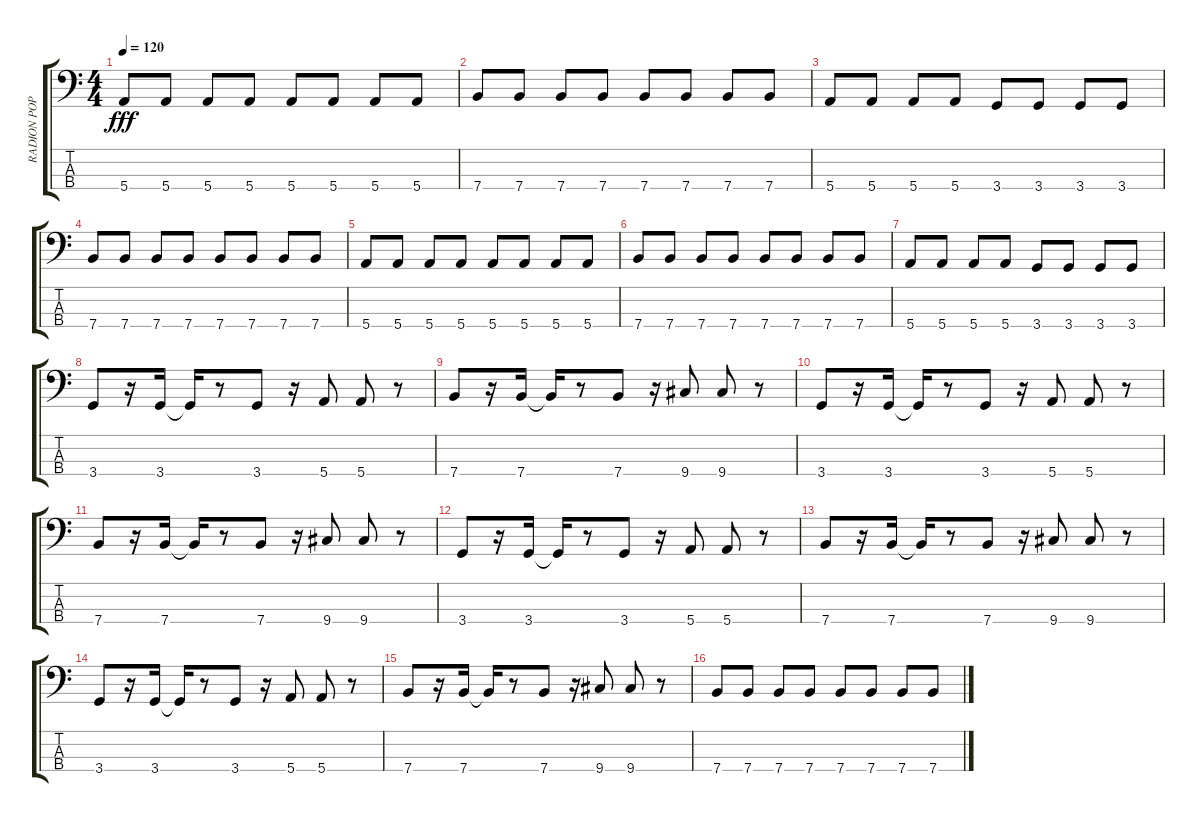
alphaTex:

\track ("RADION POPOV" "RADION POP") {instrument electricbassfinger}
\staff {score tabs}
\tuning (G2 D2 A1 E1) {hide}
\ts (4 4)
\tempo 120
\clef f4
\ks c
5.4.8{dy fff} 5.4.8 5.4.8 5.4.8 5.4.8 5.4.8 5.4.8 5.4.8 |
7.4.8 7.4.8 7.4.8 7.4.8 7.4.8 7.4.8 7.4.8 7.4.8 |
5.4.8 5.4.8 5.4.8 5.4.8 3.4.8 3.4.8 3.4.8 3.4.8 |
7.4.8 7.4.8 7.4.8 7.4.8 7.4.8 7.4.8 7.4.8 7.4.8 |
5.4.8 5.4.8 5.4.8 5.4.8 5.4.8 5.4.8 5.4.8 5.4.8 |
7.4.8 7.4.8 7.4.8 7.4.8 7.4.8 7.4.8 7.4.8 7.4.8 |
5.4.8 5.4.8 5.4.8 5.4.8 3.4.8 3.4.8 3.4.8 3.4.8 |
3.4.8 r.16 3.4.16 3.4{t}.16 r.8 3.4.8 r.16 5.4.8 5.4.8 r.8 |
7.4.8 r.16 7.4.16 7.4{t}.16 r.8 7.4.8 r.16 9.4.8 9.4.8 r.8 |
3.4.8 r.16 3.4.16 3.4{t}.16 r.8 3.4.8 r.16 5.4.8 5.4.8 r.8 |
7.4.8 r.16 7.4.16 7.4{t}.16 r.8 7.4.8 r.16 9.4.8 9.4.8 r.8 |
3.4.8 r.16 3.4.16 3.4{t}.16 r.8 3.4.8 r.16 5.4.8 5.4.8 r.8 |
7.4.8 r.16 7.4.16 7.4{t}.16 r.8 7.4.8 r.16 9.4.8 9.4.8 r.8 |
3.4.8 r.16 3.4.16 3.4{t}.16 r.8 3.4.8 r.16 5.4.8 5.4.8 r.8 |
7.4.8 r.16 7.4.16 7.4{t}.16 r.8 7.4.8 r.16 9.4.8 9.4.8 r.8 |
7.4.8 7.4.8 7.4.8 7.4.8 7.4.8 7.4.8 7.4.8 7.4.8
